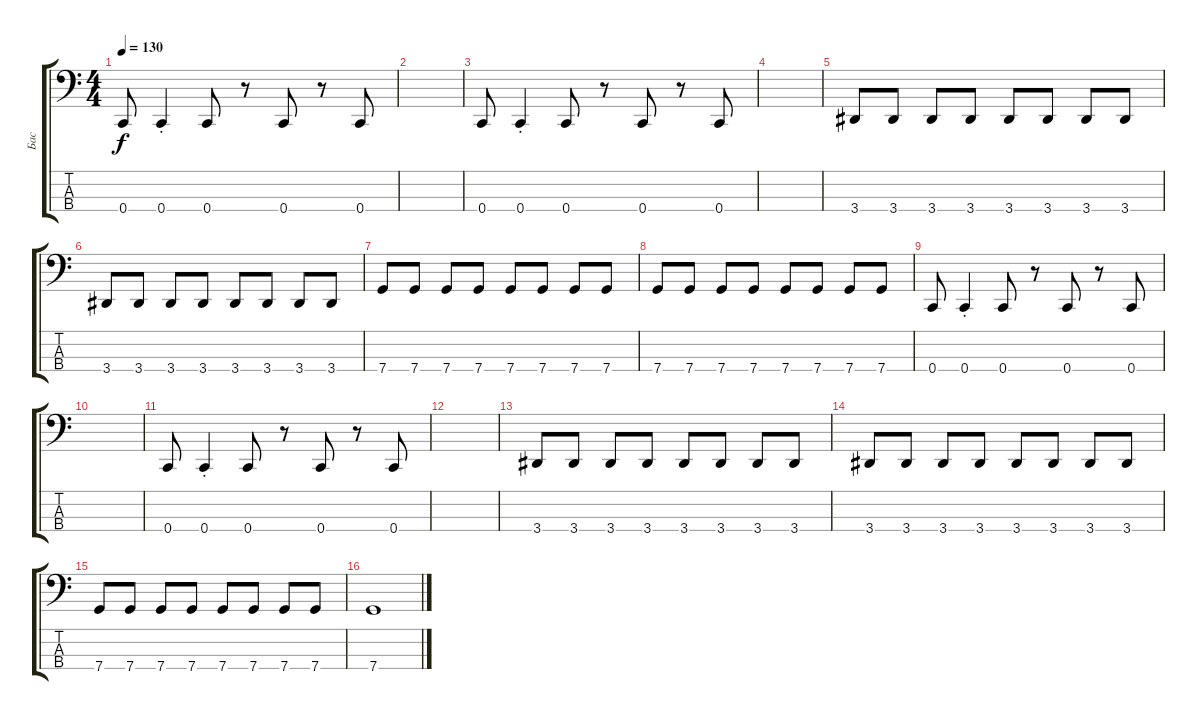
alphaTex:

\track ("Бас" "Бас") {instrument electricbasspick}
\staff {score tabs}
\tuning (F2 C2 G1 C1) {hide}
\ts (4 4)
\tempo 130
\clef f4
\ks c
0.4.8{dy f} 0.4{st}.4 0.4.8 r.8 0.4.8 r.8 0.4.8 |
|
0.4.8 0.4{st}.4 0.4.8 r.8 0.4.8 r.8 0.4.8 |
|
3.4.8 3.4.8 3.4.8 3.4.8 3.4.8 3.4.8 3.4.8 3.4.8 |
3.4.8 3.4.8 3.4.8 3.4.8 3.4.8 3.4.8 3.4.8 3.4.8 |
7.4.8 7.4.8 7.4.8 7.4.8 7.4.8 7.4.8 7.4.8 7.4.8 |
7.4.8 7.4.8 7.4.8 7.4.8 7.4.8 7.4.8 7.4.8 7.4.8 |
0.4.8 0.4{st}.4 0.4.8 r.8 0.4.8 r.8 0.4.8 |
|
0.4.8 0.4{st}.4 0.4.8 r.8 0.4.8 r.8 0.4.8 |
|
3.4.8 3.4.8 3.4.8 3.4.8 3.4.8 3.4.8 3.4.8 3.4.8 |
3.4.8 3.4.8 3.4.8 3.4.8 3.4.8 3.4.8 3.4.8 3.4.8 |
7.4.8 7.4.8 7.4.8 7.4.8 7.4.8 7.4.8 7.4.8 7.4.8 |
7.4.1
